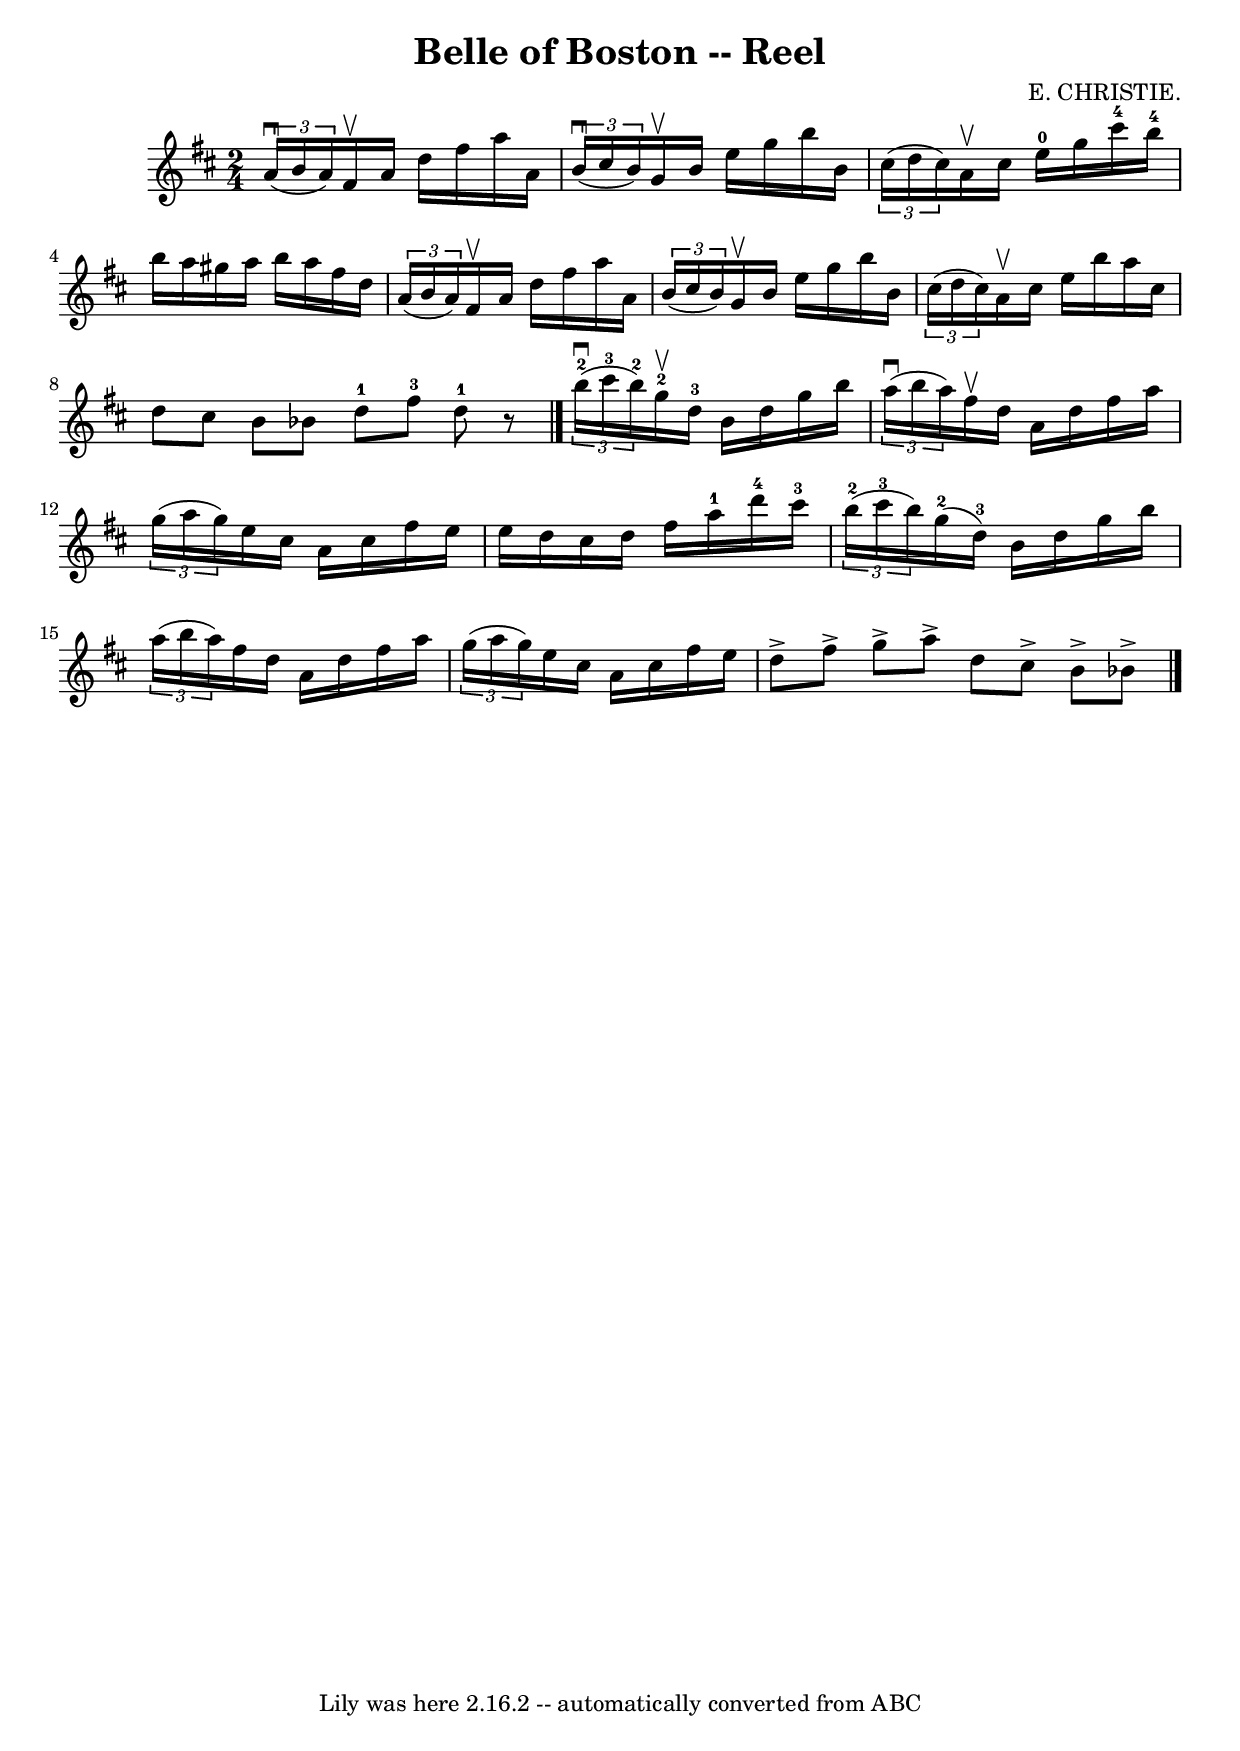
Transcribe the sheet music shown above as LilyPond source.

\version "2.7.40"
\include "Mammoth.ily"
\header {
	%% book = "Ryan's Mammoth Collection"
	composer = "E. CHRISTIE."
	crossRefNumber = "1"
	footnotes = "\\\\323"
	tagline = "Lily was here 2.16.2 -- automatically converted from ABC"
	title = "Belle of Boston -- Reel"
}
voicedefault =  {
\set Score.defaultBarType = "empty"

\time 2/4 \key d \major   \times 2/3 { a'16^\downbow(b'16 a'16) }   
fis'16^\upbow a'16 d''16 fis''16 a''16 a'16    |
   
\times 2/3 { b'16^\downbow(cis''16 b'16) } g'16^\upbow b'16    
e''16 g''16 b''16 b'16    |
   \times 2/3 { cis''16 (d''16  
 cis''16) } a'16^\upbow cis''16 e''16-0 g''16 cis'''16 
-4 b''16-4   |
 b''16 a''16 gis''16 a''16 b''16    
a''16 fis''16 d''16    |
     \times 2/3 { a'16 (b'16 a'16  
-) } fis'16^\upbow a'16 d''16 fis''16 a''16 a'16    |
   
\times 2/3 { b'16 (cis''16 b'16) } g'16^\upbow b'16 e''16    
g''16 b''16 b'16    |
       \times 2/3 { cis''16 (d''16    
cis''16) } a'16^\upbow cis''16 e''16 b''16 a''16 cis''16    
|
 d''8 cis''8 b'8 bes'8    \bar ":|" d''8-1 fis''8 
-3 d''8-1   r8   \bar "|."     \times 2/3 { b''16-2^\downbow(
cis'''16-3 b''16-2) } g''16-2^\upbow d''16-3 b'16    
d''16 g''16 b''16    |
   \times 2/3 { a''16^\downbow(b''16   
 a''16) } fis''16^\upbow d''16 a'16 d''16 fis''16 a''16    
|
       \times 2/3 { g''16 (a''16 g''16) } e''16 cis''16 
 a'16 cis''16 fis''16 e''16    |
 e''16 d''16 cis''16  
 d''16 fis''16 a''16-1 d'''16-4 cis'''16-3   |
     
\times 2/3 { b''16-2(cis'''16-3 b''16) } g''16-2(
d''16-3) b'16 d''16 g''16 b''16    |
   \times 2/3 {   
a''16 (b''16 a''16) } fis''16 d''16 a'16 d''16 fis''16   
 a''16    |
       \times 2/3 { g''16 (a''16 g''16) } e''16  
 cis''16 a'16 cis''16 fis''16 e''16    |
 d''8^\accent   
fis''8^\accent g''8^\accent a''8^\accent   \bar ":|" d''8 cis''8 
^\accent b'8^\accent bes'8^\accent   \bar "|."   
}

\score{
    <<

	\context Staff="default"
	{
	    \voicedefault 
	}

    >>
	\layout {
	}
	\midi {}
}
